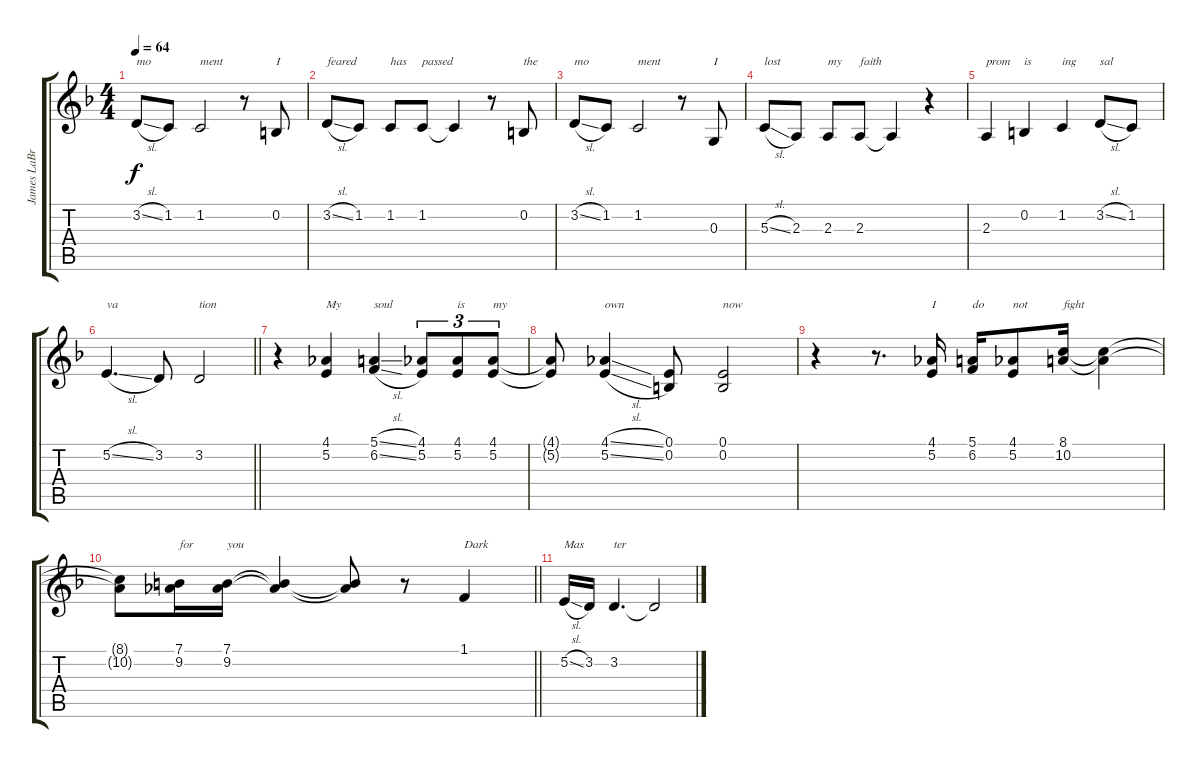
\track ("James LaBrie - Vocals" "James LaBr") {instrument bassoon}
\staff {score tabs}
\tuning (E4 B3 G3 D3 A2 D2) {hide}
\ts (4 4)
\tempo 64
\clef g2
\ks dminor
3.2{sl}.8{txt "mo" dy f} 1.2.8 1.2.2{txt "ment"} r.8 0.2.8{txt "I"} |
3.2{sl}.8{txt "feared"} 1.2.8 1.2.8{txt "has"} 1.2.8{txt "passed"} 1.2{t}.4 r.8 0.2.8{txt "the"} |
3.2{sl}.8{txt "mo"} 1.2.8 1.2.2{txt "ment"} r.8 0.3.8{txt "I"} |
5.3{sl}.8{txt "lost"} 2.3.8 2.3.8{txt "my"} 2.3.8{txt "faith"} 2.3{t}.4 r.4 |
2.3.4{txt "prom"} 0.2.4{txt "is"} 1.2.4{txt "ing"} 3.2{sl}.8{txt "sal"} 1.2.8 |
\barLineRight lightlight
5.2{sl}.4{d txt "va"} 3.2.8 3.2.2{txt "tion"} |
r.4 (4.1 5.2).4{txt "My"} (5.1{sl} 6.2{sl}).4{txt "soul"} (4.1 5.2).8{tu (3 2)} (4.1 5.2).8{tu (3 2) txt "is"} (4.1 5.2).8{tu (3 2) txt "my"} |
(4.1{t} 5.2{t}).8 (4.1{sl} 5.2{sl}).4{txt "own"} (0.1 0.2).8 (0.1 0.2).2{txt "now"} |
r.4 r.8{d} (4.1 5.2).16{txt "I"} (5.1 6.2).16{txt "do"} (4.1 5.2).8{txt "not"} (8.1 10.2).16{txt "fight"} (8.1{t} 10.2{t}).4 |
\barLineRight lightlight
(8.1{t} 10.2{t}).8 (7.1 9.2).16{txt "for"} (7.1 9.2).16{txt "you"} (7.1{t} 9.2{t}).4 (7.1{t} 9.2{t}).8 r.8 1.1.4{txt "Dark"} |
5.2{sl}.16{txt "Mas"} 3.2.16 3.2.4{d txt "ter"} 3.2{t}.2
